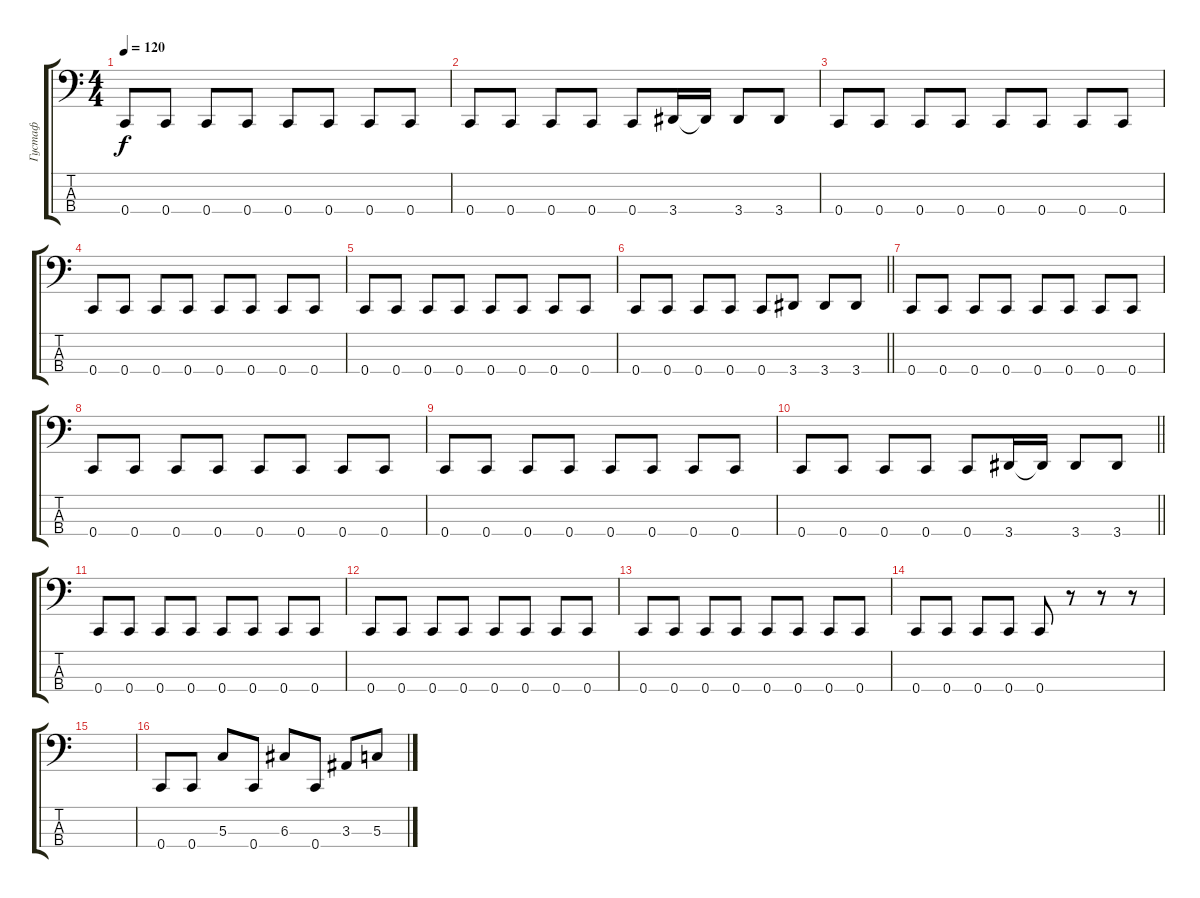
\track ("Густаф" "Густаф") {instrument electricbassfinger}
\staff {score tabs}
\tuning (F2 C2 G1 C1) {hide}
\ts (4 4)
\tempo 120
\clef f4
\ks c
0.4.8{dy f} 0.4.8 0.4.8 0.4.8 0.4.8 0.4.8 0.4.8 0.4.8 |
0.4.8 0.4.8 0.4.8 0.4.8 0.4.8 3.4.16 3.4{t}.16 3.4.8 3.4.8 |
0.4.8 0.4.8 0.4.8 0.4.8 0.4.8 0.4.8 0.4.8 0.4.8 |
0.4.8 0.4.8 0.4.8 0.4.8 0.4.8 0.4.8 0.4.8 0.4.8 |
0.4.8 0.4.8 0.4.8 0.4.8 0.4.8 0.4.8 0.4.8 0.4.8 |
\barLineRight lightlight
0.4.8 0.4.8 0.4.8 0.4.8 0.4.8 3.4.8 3.4.8 3.4.8 |
0.4.8 0.4.8 0.4.8 0.4.8 0.4.8 0.4.8 0.4.8 0.4.8 |
0.4.8 0.4.8 0.4.8 0.4.8 0.4.8 0.4.8 0.4.8 0.4.8 |
0.4.8 0.4.8 0.4.8 0.4.8 0.4.8 0.4.8 0.4.8 0.4.8 |
\barLineRight lightlight
0.4.8 0.4.8 0.4.8 0.4.8 0.4.8 3.4.16 3.4{t}.16 3.4.8 3.4.8 |
0.4.8 0.4.8 0.4.8 0.4.8 0.4.8 0.4.8 0.4.8 0.4.8 |
0.4.8 0.4.8 0.4.8 0.4.8 0.4.8 0.4.8 0.4.8 0.4.8 |
0.4.8 0.4.8 0.4.8 0.4.8 0.4.8 0.4.8 0.4.8 0.4.8 |
0.4.8 0.4.8 0.4.8 0.4.8 0.4.8 r.8 r.8 r.8 |
|
0.4.8 0.4.8 5.3.8 0.4.8 6.3.8 0.4.8 3.3.8 5.3.8
